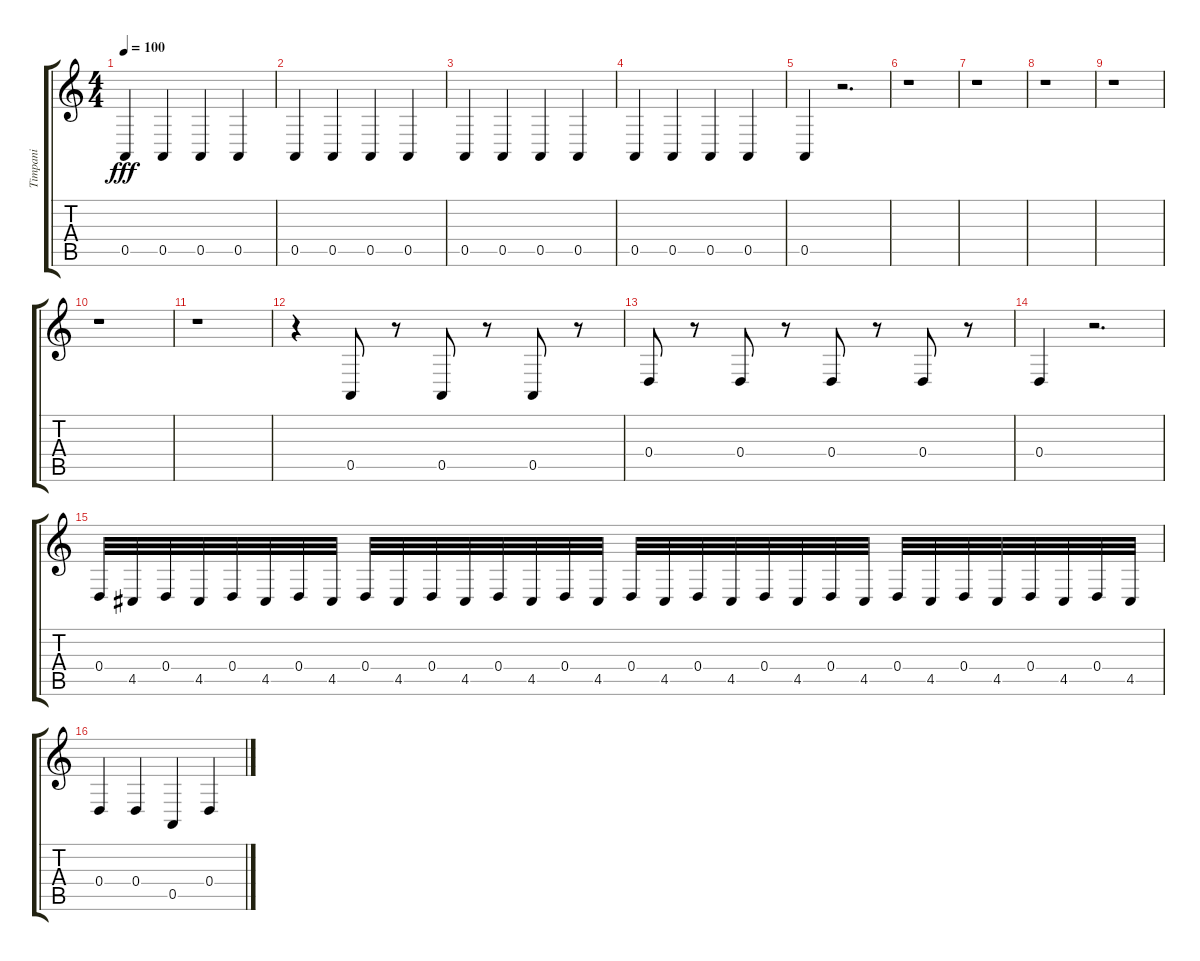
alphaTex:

\track ("Timpani" "Timpani") {instrument timpani}
\staff {score tabs}
\tuning (E4 B3 G3 D3 A2 E2) {hide}
\ts (4 4)
\tempo 100
\clef g2
\ks c
0.5.4{dy fff} 0.5.4 0.5.4 0.5.4 |
0.5.4 0.5.4 0.5.4 0.5.4 |
0.5.4 0.5.4 0.5.4 0.5.4 |
0.5.4 0.5.4 0.5.4 0.5.4 |
0.5.4 r.2{d} |
r.1 |
r.1 |
r.1 |
r.1 |
r.1 |
r.1 |
r.4 0.5.8 r.8 0.5.8 r.8 0.5.8 r.8 |
0.4.8 r.8 0.4.8 r.8 0.4.8 r.8 0.4.8 r.8 |
0.4.4 r.2{d} |
0.4.32 4.5.32 0.4.32 4.5.32 0.4.32 4.5.32 0.4.32 4.5.32 0.4.32 4.5.32 0.4.32 4.5.32 0.4.32 4.5.32 0.4.32 4.5.32 0.4.32 4.5.32 0.4.32 4.5.32 0.4.32 4.5.32 0.4.32 4.5.32 0.4.32 4.5.32 0.4.32 4.5.32 0.4.32 4.5.32 0.4.32 4.5.32 |
0.4.4 0.4.4 0.5.4 0.4.4
